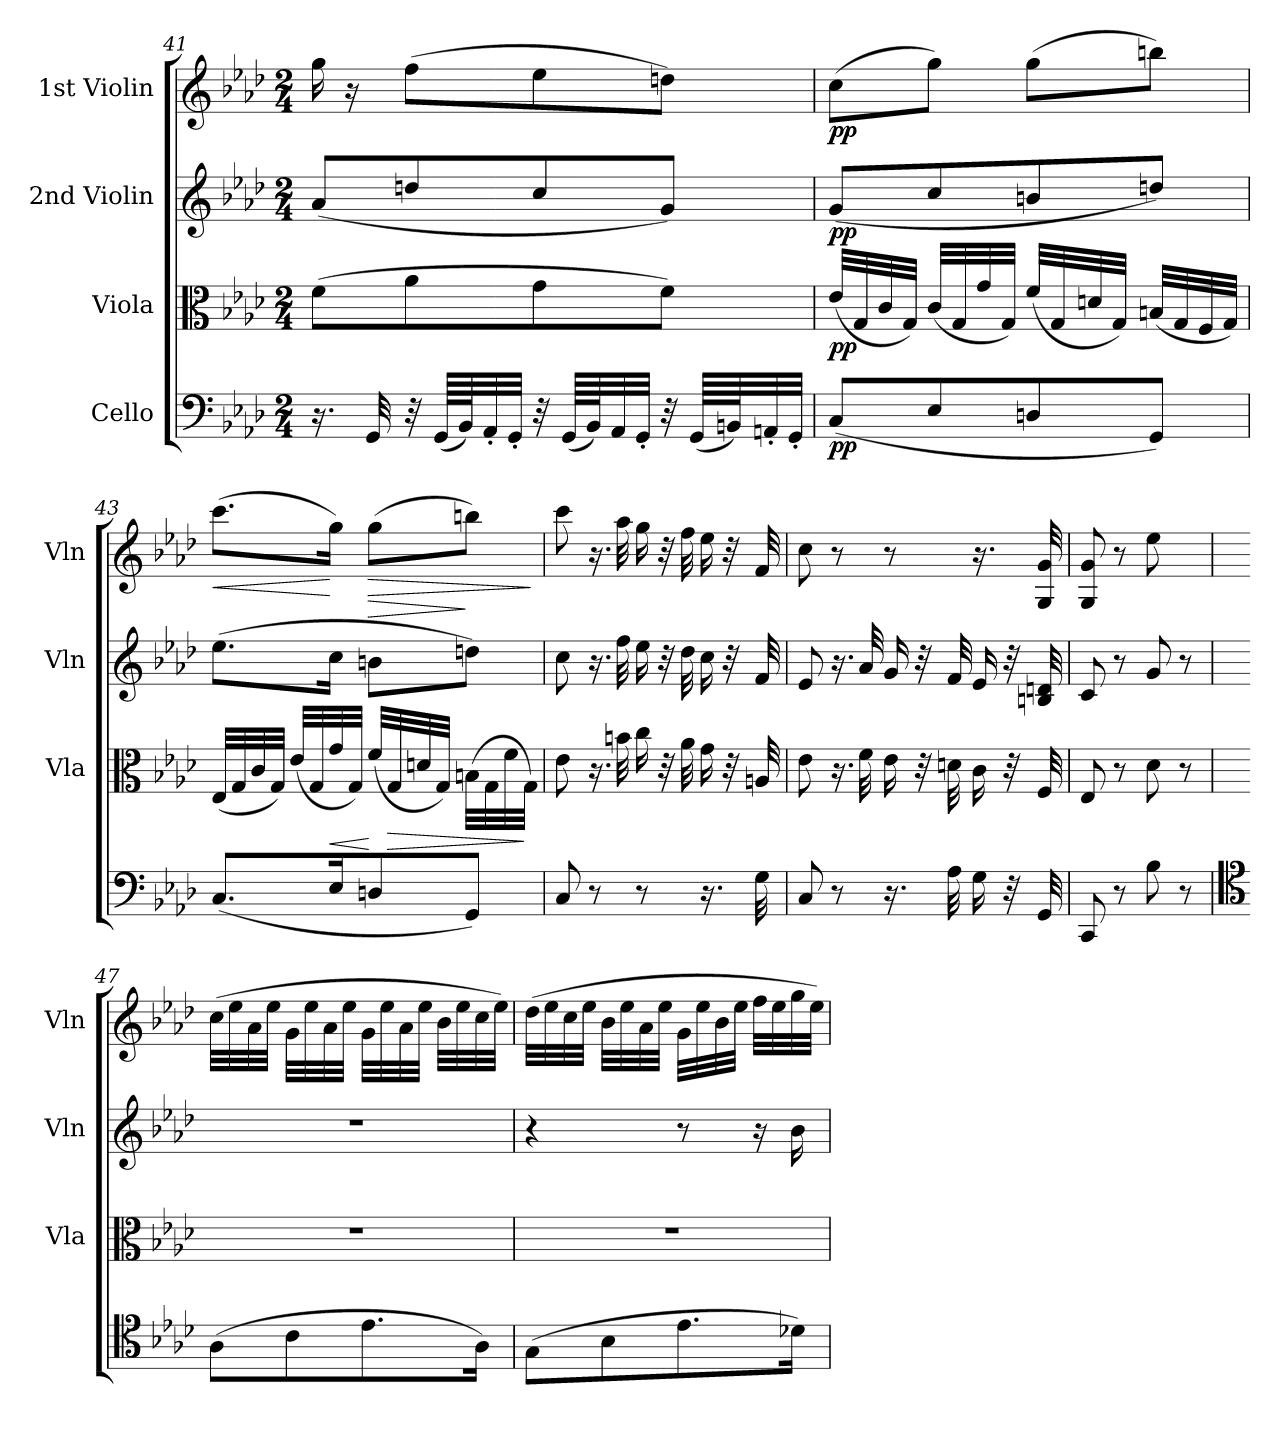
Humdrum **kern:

**kern	**dynam	**kern	**dynam	**kern	**dynam	**kern	**dynam
*part4	*part4	*part3	*part3	*part2	*part2	*part1	*part1
*staff4	*staff4	*staff3	*staff3	*staff2	*staff2	*staff1	*staff1
*I"Cello	*	*I"Viola	*	*I"2nd Violin	*	*I"1st Violin	*
*	*	*I'Vla	*	*I'Vln	*	*I'Vln	*
!!LO:LB:g=z
*clefF4	*	*clefC3	*	*clefG2	*	*clefG2	*
*k[b-e-a-d-]	*	*k[b-e-a-d-]	*	*k[b-e-a-d-]	*	*k[b-e-a-d-]	*
*f:	*	*f:	*	*f:	*	*f:	*
*M2/4	*	*M2/4	*	*M2/4	*	*M2/4	*
=41	=41	=41	=41	=41	=41	=41	=41
16.r	.	(8f\L	.	(8a-/L	.	16gg\	.
.	.	.	.	.	.	16r	.
32GG/	.	.	.	.	.	.	.
32r	.	8a-\	.	8ddn/	.	(8ff\L	.
(64GG/LLLL	.	.	.	.	.	.	.
64BB-/J)	.	.	.	.	.	.	.
32AA-'/	.	.	.	.	.	.	.
32GG'/JJJ	.	.	.	.	.	.	.
32r	.	8g\	.	8cc/	.	8ee-\	.
(64GG/LLLL	.	.	.	.	.	.	.
64BB-/J)	.	.	.	.	.	.	.
32AA-/	.	.	.	.	.	.	.
32GG'/JJJ	.	.	.	.	.	.	.
32r	.	8f\J)	.	8g/J)	.	8ddn\J)	.
(64GG/LLLL	.	.	.	.	.	.	.
64BBn/J)	.	.	.	.	.	.	.
32AAn'/	.	.	.	.	.	.	.
32GG'/JJJ	.	.	.	.	.	.	.
=42	=42	=42	=42	=42	=42	=42	=42
!	!LO:DY:b	!	!LO:DY:b	!	!LO:DY:b	!	!LO:DY:b
(8C/L	pp	(32e-/LLL	pp	(8g/L	pp	(8cc\L	pp
.	.	32G/	.	.	.	.	.
.	.	32c/	.	.	.	.	.
.	.	32G/JJJ)	.	.	.	.	.
8E-/	.	(32c/LLL	.	8cc/	.	8gg\J)	.
.	.	32G/	.	.	.	.	.
.	.	32g/	.	.	.	.	.
.	.	32G/JJJ)	.	.	.	.	.
8Dn/	.	(32f/LLL	.	8bn/	.	(8gg\L	.
.	.	32G/	.	.	.	.	.
.	.	32dn/	.	.	.	.	.
.	.	32G/JJJ)	.	.	.	.	.
8GG/J)	.	(32Bn/LLL	.	8ddn/J)	.	8bbn\J)	.
.	.	32G/	.	.	.	.	.
.	.	32F/	.	.	.	.	.
.	.	32G/JJJ)	.	.	.	.	.
=43	=43	=43	=43	=43	=43	=43	=43
!	!	!	!	!	!	!	!LO:HP:b
(8.C/L	.	(32E-/LLL	.	(8.ee-\L	.	(8.ccc\L	<
.	.	32G/	.	.	.	.	.
.	.	32c/	.	.	.	.	.
.	.	32G/JJJ)	.	.	.	.	.
.	.	(32e-/LLL	.	.	.	.	.
.	.	32G/	.	.	.	.	.
!	!LO:HP:a	!	!	!	!	!	!
16E-/k	<	32g/	.	16cc\Jk	.	16gg\Jk)	[
.	.	32G/JJJ)	.	.	.	.	.
!	!	!	!	!	!LO:HP:a	!	!LO:HP:b
8Dn/	[	(32f/LLL	.	8bn\L	>	(8gg\L	>
!	!	!	!LO:HP:b	!	!	!	!
.	.	32G/	>	.	.	.	.
.	.	32dn/	.	.	.	.	.
.	.	32G/JJJ)	.	.	.	.	.
8GG/J)	.	(32Bn\LLL	.	8ddn\J)	]	8bbn\J)	.
.	.	32G\	.	.	.	.	.
.	.	32f\	.	.	.	.	.
.	.	32G\JJJ)	]	.	.	.	.
.	.	.	.	.	.	.	]
=44	=44	=44	=44	=44	=44	=44	=44
8C/	.	8e-\	.	8cc\	.	8ccc\	.
8r	.	16.r	.	16.r	.	16.r	.
.	.	32bn\	.	32ff\	.	32aa-\	.
8r	.	16cc\	.	16ee-\	.	16gg\	.
.	.	32r	.	32r	.	32r	.
.	.	32a-\	.	32dd-\	.	32ff\	.
16.r	.	16g\	.	16cc\	.	16ee-\	.
.	.	32r	.	32r	.	32r	.
32G\	.	32An/	.	32f/	.	32f/	.
!!LO:LB:g=z
=45	=45	=45	=45	=45	=45	=45	=45
8C/	.	8e-\	.	8e-/	.	8cc\	.
8r	.	16.r	.	16.r	.	8r	.
.	.	32f\	.	32a-/	.	.	.
16.r	.	16e-\	.	16g/	.	8r	.
.	.	32r	.	32r	.	.	.
32A-\	.	32dn\	.	32f/	.	.	.
16G\	.	16c\	.	16e-/	.	16.r	.
32r	.	32r	.	32r	.	.	.
32GG/	.	32F/	.	32Bn/ 32dn/	.	32G/ 32g/	.
=46	=46	=46	=46	=46	=46	=46	=46
8CC/	.	8E-/	.	8c/	.	8G/ 8g/	.
8r	.	8r	.	8r	.	8r	.
8B-\	.	8d-\	.	8g/	.	8ee-\	.
8r	.	8r	.	8r	.	8ryy	.
=47	=47	=47	=47	=47	=47	=47	=47
*clefC4	*	*	*	*	*	*	*
(8A-\L	.	2r	.	2r	.	(32cc\LLL	.
.	.	.	.	.	.	32ee-\	.
.	.	.	.	.	.	32a-\	.
.	.	.	.	.	.	32ee-\JJJ	.
8c\	.	.	.	.	.	32g\LLL	.
.	.	.	.	.	.	32ee-\	.
.	.	.	.	.	.	32a-\	.
.	.	.	.	.	.	32ee-\JJJ	.
8.e-\	.	.	.	.	.	32g\LLL	.
.	.	.	.	.	.	32ee-\	.
.	.	.	.	.	.	32a-\	.
.	.	.	.	.	.	32ee-\JJJ	.
.	.	.	.	.	.	32b-\LLL	.
.	.	.	.	.	.	32ee-\	.
16A-\Jk)	.	.	.	.	.	32cc\	.
.	.	.	.	.	.	32ee-\JJJ)	.
=48	=48	=48	=48	=48	=48	=48	=48
(8G\L	.	2r	.	4r	.	(32dd-\LLL	.
.	.	.	.	.	.	32ee-\	.
.	.	.	.	.	.	32cc\	.
.	.	.	.	.	.	32ee-\JJJ	.
8B-\	.	.	.	.	.	32b-\LLL	.
.	.	.	.	.	.	32ee-\	.
.	.	.	.	.	.	32a-\	.
.	.	.	.	.	.	32ee-\JJJ	.
8.e-\	.	.	.	8r	.	32g\LLL	.
.	.	.	.	.	.	32ee-\	.
.	.	.	.	.	.	32b-\	.
.	.	.	.	.	.	32ee-\JJJ	.
.	.	.	.	16r	.	32ff\LLL	.
.	.	.	.	.	.	32ee-\	.
16d-X\Jk)	.	.	.	16b-\	.	32gg\	.
.	.	.	.	.	.	32ee-\JJJ)	.
=	=	=	=	=	=	=	=
*-	*-	*-	*-	*-	*-	*-	*-
